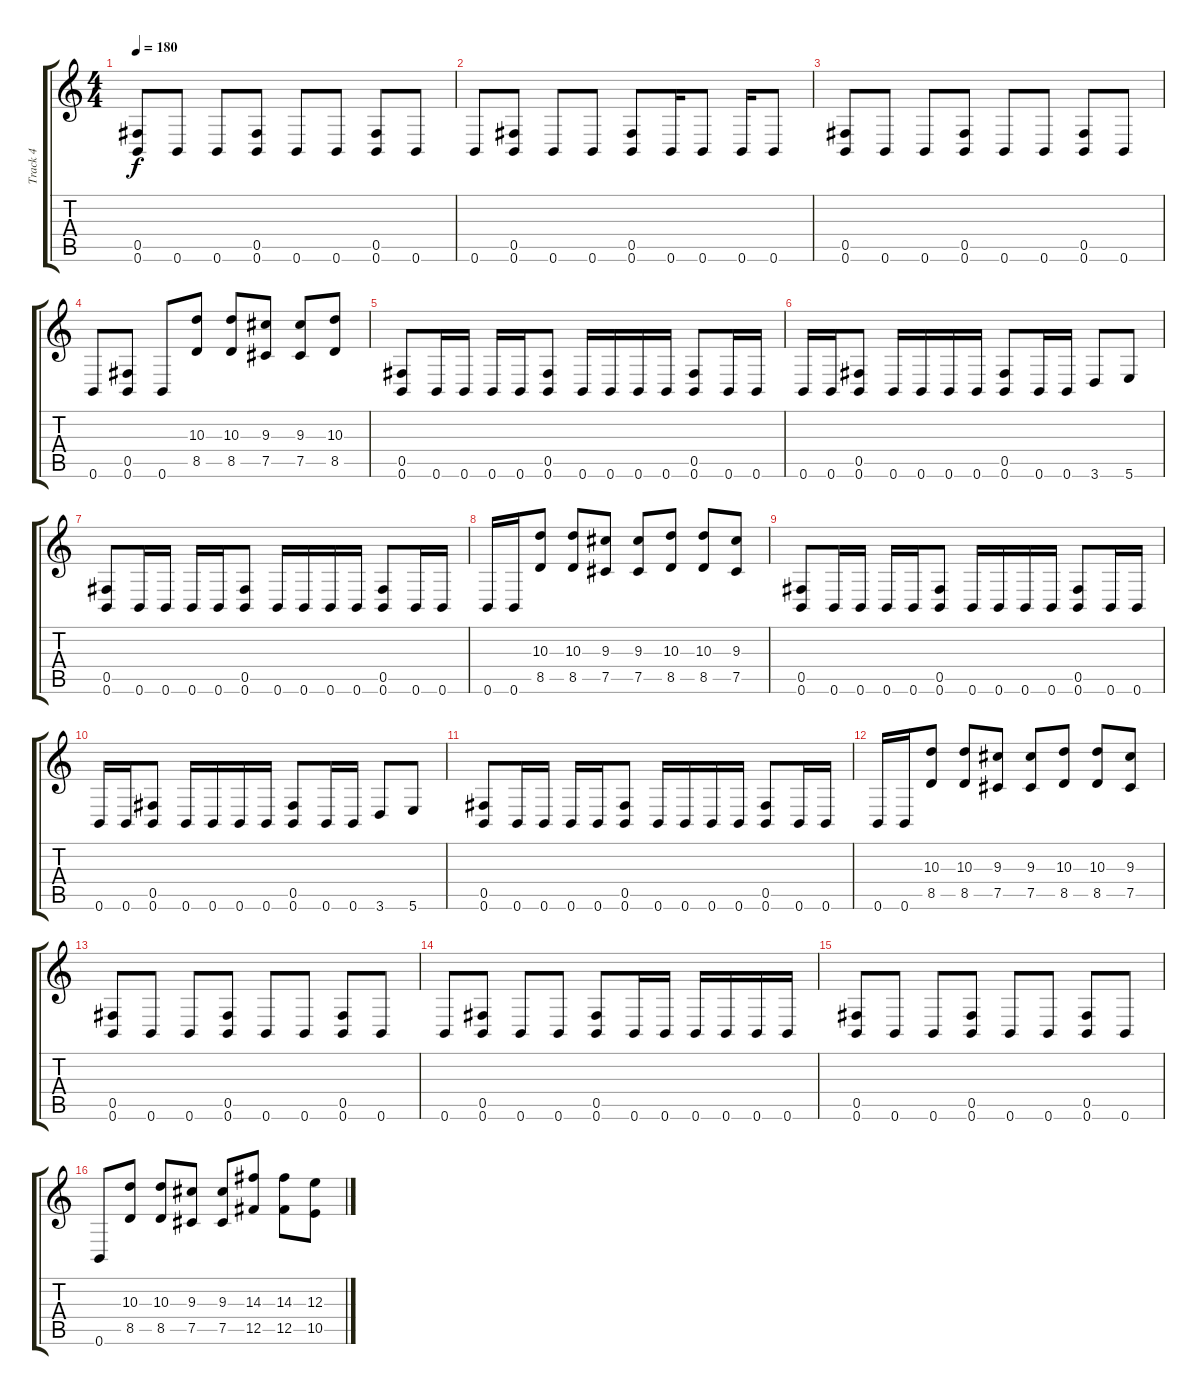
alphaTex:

\track ("Track 4" "Track 4") {instrument distortionguitar}
\staff {score tabs}
\tuning (Db4 Ab3 E3 B2 Gb2 B1) {hide}
\ts (4 4)
\tempo 180
\clef g2
\ks c
(0.5 0.6).8{dy f} 0.6.8 0.6.8 (0.5 0.6).8 0.6.8 0.6.8 (0.5 0.6).8 0.6.8 |
0.6.8 (0.5 0.6).8 0.6.8 0.6.8 (0.5 0.6).8 0.6.16 0.6.8 0.6.16 0.6.8 |
(0.5 0.6).8 0.6.8 0.6.8 (0.5 0.6).8 0.6.8 0.6.8 (0.5 0.6).8 0.6.8 |
0.6.8 (0.5 0.6).8 0.6.8 (10.3 8.5).8 (10.3 8.5).8 (9.3 7.5).8 (9.3 7.5).8 (10.3 8.5).8 |
(0.5 0.6).8 0.6.16 0.6.16 0.6.16 0.6.16 (0.5 0.6).8 0.6.16 0.6.16 0.6.16 0.6.16 (0.5 0.6).8 0.6.16 0.6.16 |
0.6.16 0.6.16 (0.5 0.6).8 0.6.16 0.6.16 0.6.16 0.6.16 (0.5 0.6).8 0.6.16 0.6.16 3.6.8 5.6.8 |
(0.5 0.6).8 0.6.16 0.6.16 0.6.16 0.6.16 (0.5 0.6).8 0.6.16 0.6.16 0.6.16 0.6.16 (0.5 0.6).8 0.6.16 0.6.16 |
0.6.16 0.6.16 (10.3 8.5).8 (10.3 8.5).8 (9.3 7.5).8 (9.3 7.5).8 (10.3 8.5).8 (10.3 8.5).8 (9.3 7.5).8 |
(0.5 0.6).8 0.6.16 0.6.16 0.6.16 0.6.16 (0.5 0.6).8 0.6.16 0.6.16 0.6.16 0.6.16 (0.5 0.6).8 0.6.16 0.6.16 |
0.6.16 0.6.16 (0.5 0.6).8 0.6.16 0.6.16 0.6.16 0.6.16 (0.5 0.6).8 0.6.16 0.6.16 3.6.8 5.6.8 |
(0.5 0.6).8 0.6.16 0.6.16 0.6.16 0.6.16 (0.5 0.6).8 0.6.16 0.6.16 0.6.16 0.6.16 (0.5 0.6).8 0.6.16 0.6.16 |
0.6.16 0.6.16 (10.3 8.5).8 (10.3 8.5).8 (9.3 7.5).8 (9.3 7.5).8 (10.3 8.5).8 (10.3 8.5).8 (9.3 7.5).8 |
(0.5 0.6).8 0.6.8 0.6.8 (0.5 0.6).8 0.6.8 0.6.8 (0.5 0.6).8 0.6.8 |
0.6.8 (0.5 0.6).8 0.6.8 0.6.8 (0.5 0.6).8 0.6.16 0.6.16 0.6.16 0.6.16 0.6.16 0.6.16 |
(0.5 0.6).8 0.6.8 0.6.8 (0.5 0.6).8 0.6.8 0.6.8 (0.5 0.6).8 0.6.8 |
0.6.8 (10.3 8.5).8 (10.3 8.5).8 (9.3 7.5).8 (9.3 7.5).8 (14.3 12.5).8 (14.3 12.5).8 (12.3 10.5).8
